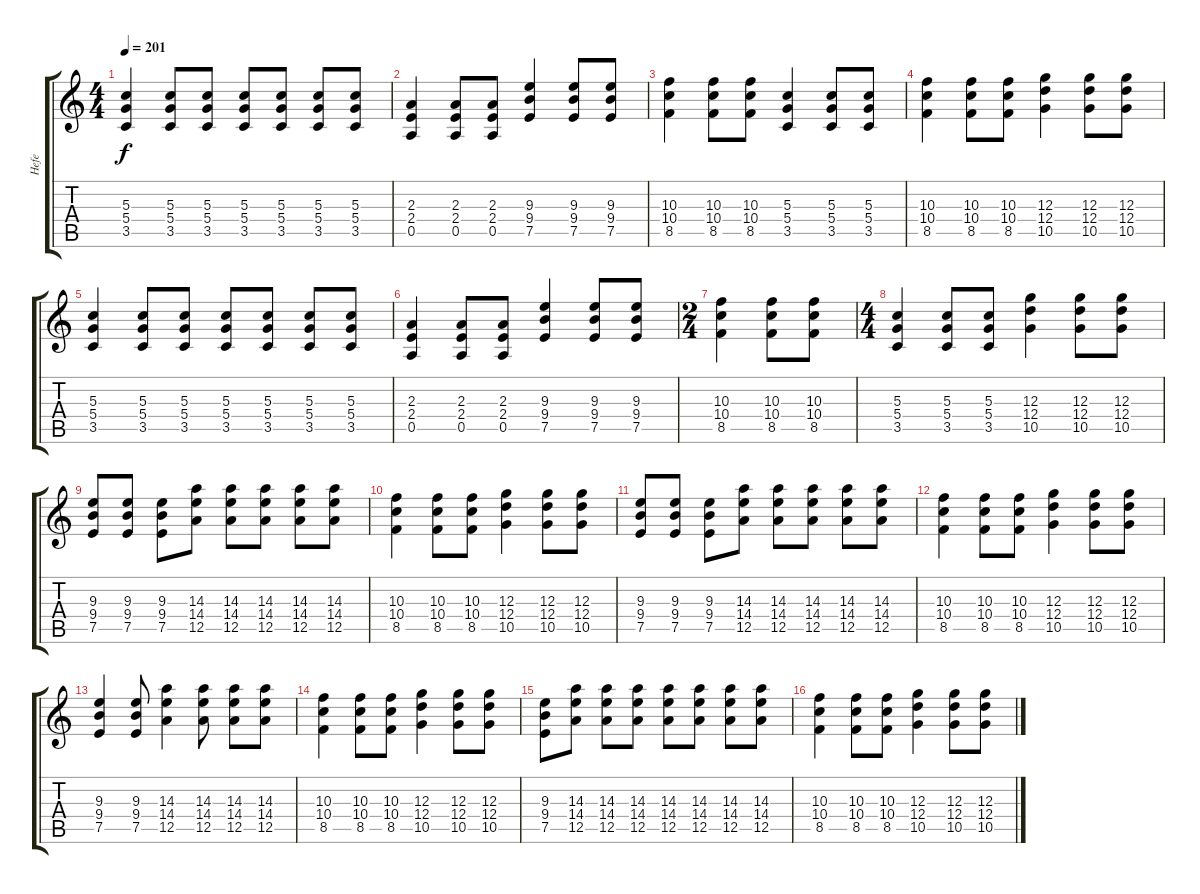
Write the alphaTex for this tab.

\track ("Hefe" "Hefe") {instrument distortionguitar}
\staff {score tabs}
\tuning (E4 B3 G3 D3 A2 E2) {hide}
\ts (4 4)
\tempo 201
\clef g2
\ks c
(5.3 5.4 3.5).4{dy f} (5.3 5.4 3.5).8 (5.3 5.4 3.5).8 (5.3 5.4 3.5).8 (5.3 5.4 3.5).8 (5.3 5.4 3.5).8 (5.3 5.4 3.5).8 |
(2.3 2.4 0.5).4 (2.3 2.4 0.5).8 (2.3 2.4 0.5).8 (9.3 9.4 7.5).4 (9.3 9.4 7.5).8 (9.3 9.4 7.5).8 |
(10.3 10.4 8.5).4 (10.3 10.4 8.5).8 (10.3 10.4 8.5).8 (5.3 5.4 3.5).4 (5.3 5.4 3.5).8 (5.3 5.4 3.5).8 |
(10.3 10.4 8.5).4 (10.3 10.4 8.5).8 (10.3 10.4 8.5).8 (12.3 12.4 10.5).4 (12.3 12.4 10.5).8 (12.3 12.4 10.5).8 |
(5.3 5.4 3.5).4 (5.3 5.4 3.5).8 (5.3 5.4 3.5).8 (5.3 5.4 3.5).8 (5.3 5.4 3.5).8 (5.3 5.4 3.5).8 (5.3 5.4 3.5).8 |
(2.3 2.4 0.5).4 (2.3 2.4 0.5).8 (2.3 2.4 0.5).8 (9.3 9.4 7.5).4 (9.3 9.4 7.5).8 (9.3 9.4 7.5).8 |
\ts (2 4)
(10.3 10.4 8.5).4 (10.3 10.4 8.5).8 (10.3 10.4 8.5).8 |
\ts (4 4)
(5.3 5.4 3.5).4 (5.3 5.4 3.5).8 (5.3 5.4 3.5).8 (12.3 12.4 10.5).4 (12.3 12.4 10.5).8 (12.3 12.4 10.5).8 |
(9.3 9.4 7.5).8 (9.3 9.4 7.5).8 (9.3 9.4 7.5).8 (14.3 14.4 12.5).8 (14.3 14.4 12.5).8 (14.3 14.4 12.5).8 (14.3 14.4 12.5).8 (14.3 14.4 12.5).8 |
(10.3 10.4 8.5).4 (10.3 10.4 8.5).8 (10.3 10.4 8.5).8 (12.3 12.4 10.5).4 (12.3 12.4 10.5).8 (12.3 12.4 10.5).8 |
(9.3 9.4 7.5).8 (9.3 9.4 7.5).8 (9.3 9.4 7.5).8 (14.3 14.4 12.5).8 (14.3 14.4 12.5).8 (14.3 14.4 12.5).8 (14.3 14.4 12.5).8 (14.3 14.4 12.5).8 |
(10.3 10.4 8.5).4 (10.3 10.4 8.5).8 (10.3 10.4 8.5).8 (12.3 12.4 10.5).4 (12.3 12.4 10.5).8 (12.3 12.4 10.5).8 |
(9.3 9.4 7.5).4 (9.3 9.4 7.5).8 (14.3 14.4 12.5).4 (14.3 14.4 12.5).8 (14.3 14.4 12.5).8 (14.3 14.4 12.5).8 |
(10.3 10.4 8.5).4 (10.3 10.4 8.5).8 (10.3 10.4 8.5).8 (12.3 12.4 10.5).4 (12.3 12.4 10.5).8 (12.3 12.4 10.5).8 |
(9.3 9.4 7.5).8 (14.3 14.4 12.5).8 (14.3 14.4 12.5).8 (14.3 14.4 12.5).8 (14.3 14.4 12.5).8 (14.3 14.4 12.5).8 (14.3 14.4 12.5).8 (14.3 14.4 12.5).8 |
(10.3 10.4 8.5).4 (10.3 10.4 8.5).8 (10.3 10.4 8.5).8 (12.3 12.4 10.5).4 (12.3 12.4 10.5).8 (12.3 12.4 10.5).8
